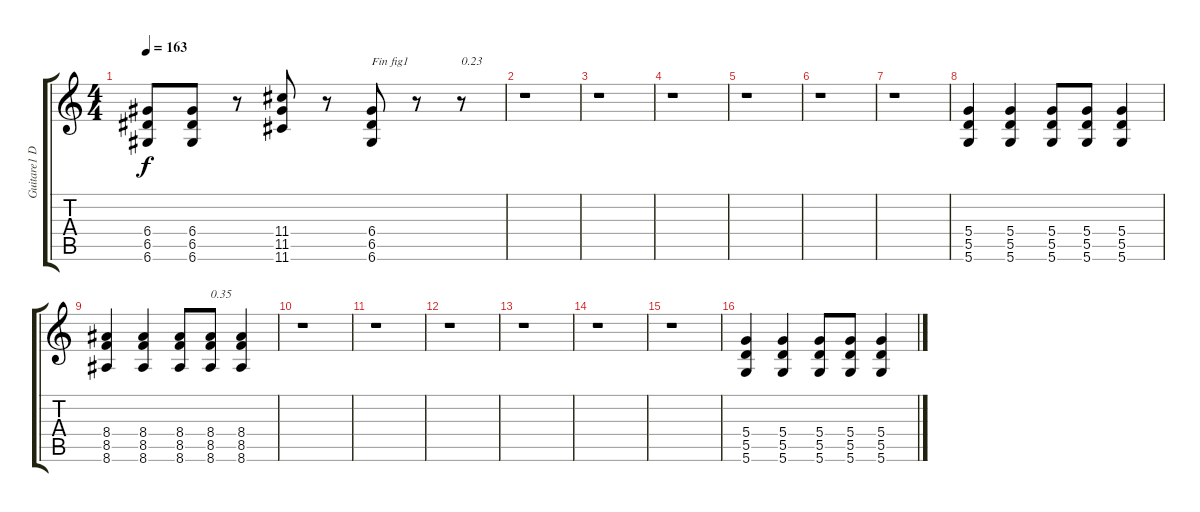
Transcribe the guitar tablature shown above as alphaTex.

\track ("Guitare1 Dr-D" "Guitare1 D") {instrument overdrivenguitar}
\staff {score tabs}
\tuning (E4 B3 G3 D3 A2 D2) {hide}
\ts (4 4)
\tempo 163
\clef g2
\ks c
(6.4 6.5 6.6).8{dy f} (6.4 6.5 6.6).8 r.8 (11.4 11.5 11.6).8 r.8 (6.4 6.5 6.6).8{txt "Fin fig1"} r.8 r.8{txt "0.23"} |
r.1 |
r.1 |
r.1 |
r.1 |
r.1 |
r.1 |
(5.4 5.5 5.6).4 (5.4 5.5 5.6).4 (5.4 5.5 5.6).8 (5.4 5.5 5.6).8 (5.4 5.5 5.6).4 |
(8.4 8.5 8.6).4 (8.4 8.5 8.6).4 (8.4 8.5 8.6).8 (8.4 8.5 8.6).8{txt "0.35"} (8.4 8.5 8.6).4 |
r.1 |
r.1 |
r.1 |
r.1 |
r.1 |
r.1 |
(5.4 5.5 5.6).4 (5.4 5.5 5.6).4 (5.4 5.5 5.6).8 (5.4 5.5 5.6).8 (5.4 5.5 5.6).4
